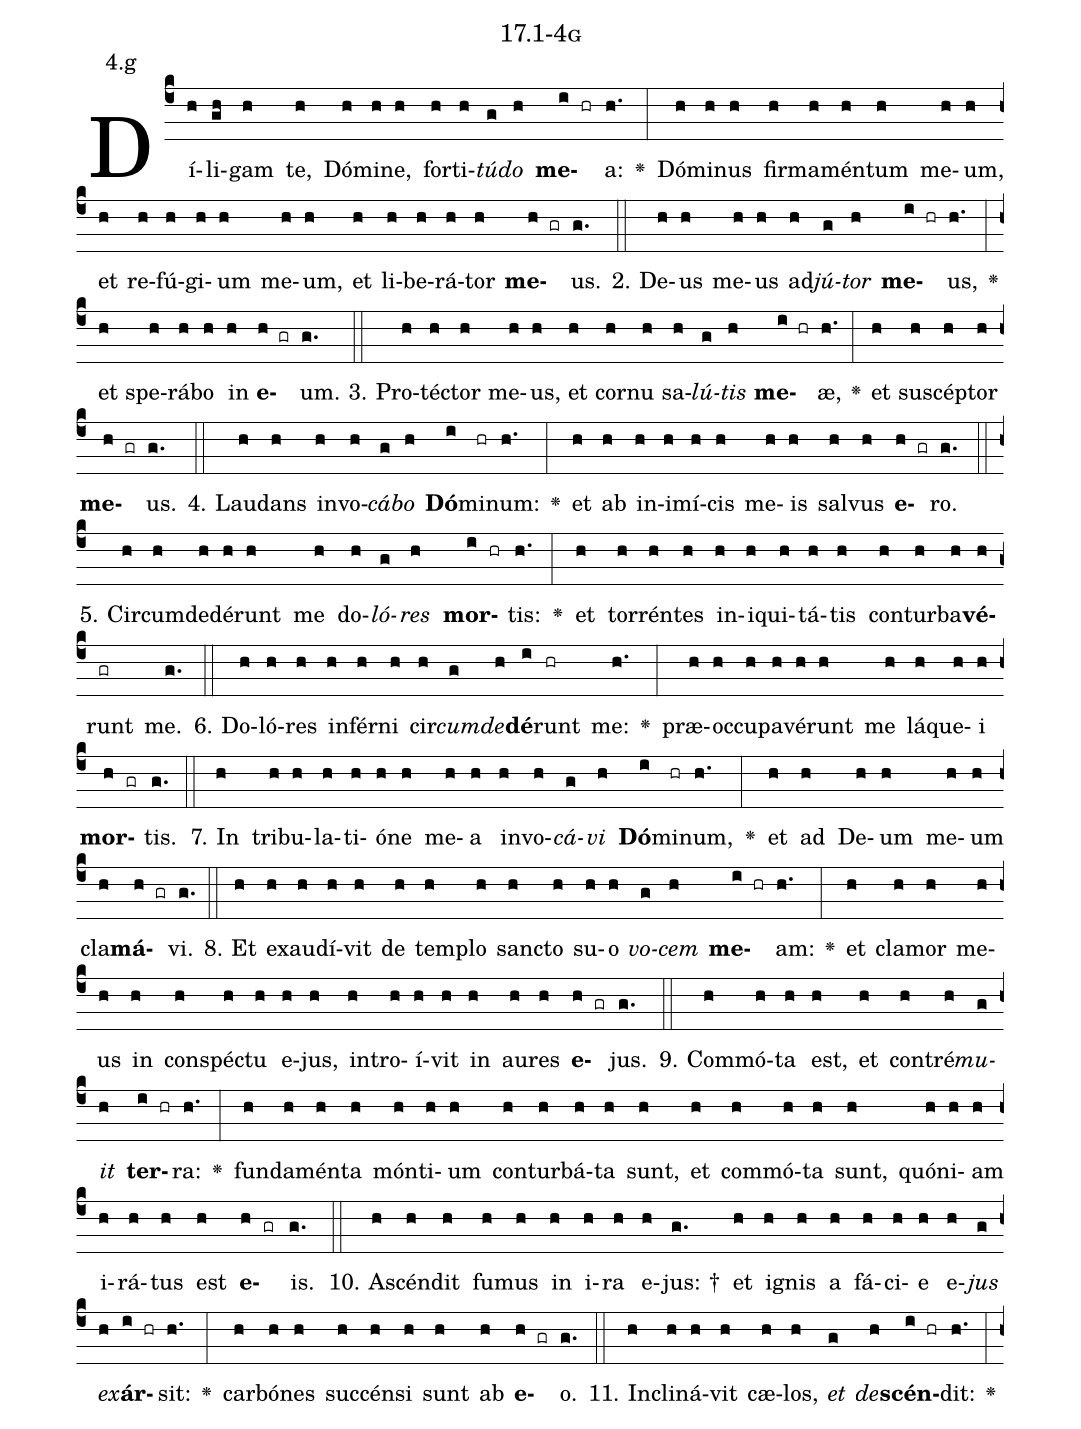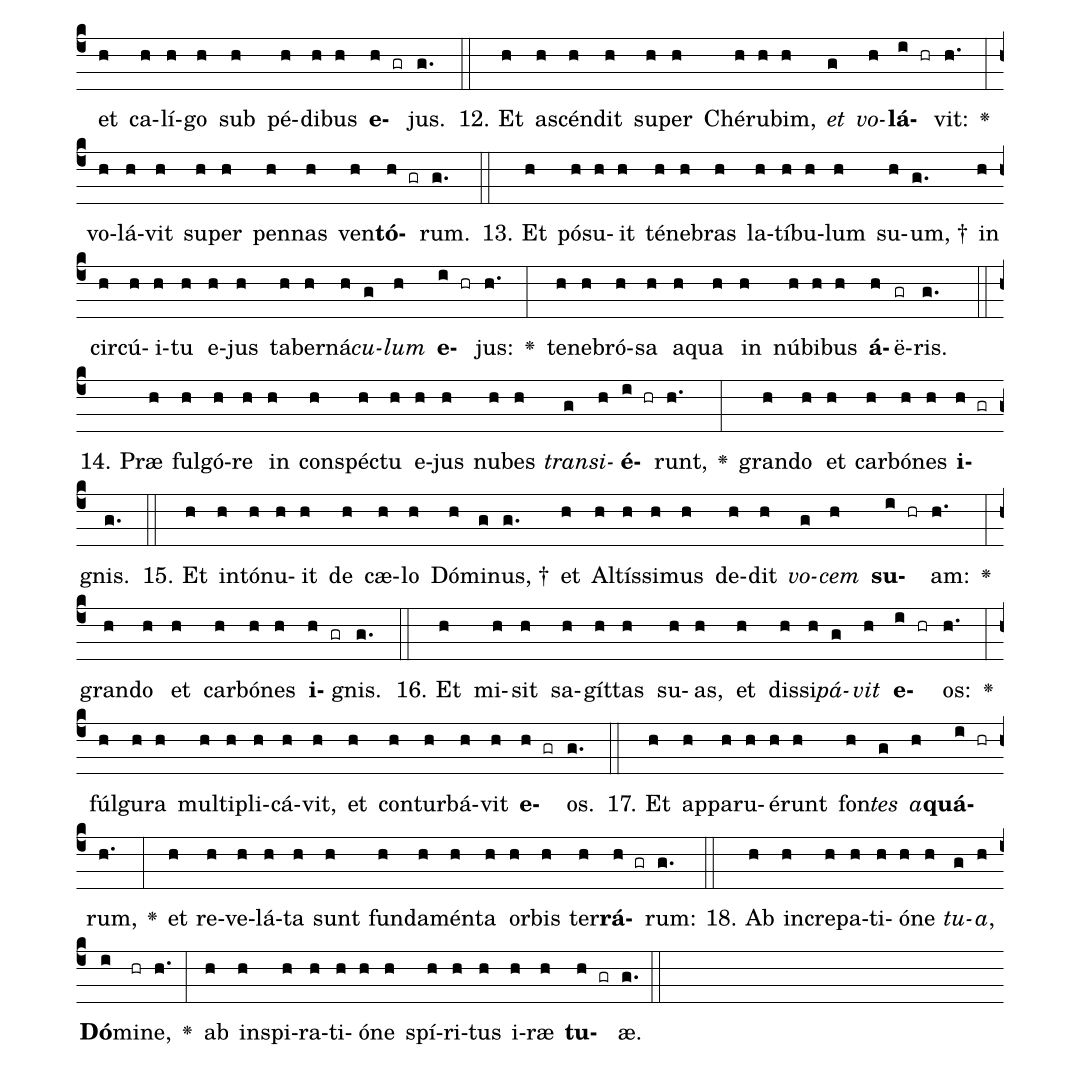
name: 17.1-4g;
annotation: 4.g;
%%
(c4)Dí(h)li(gh)gam(h) te,(h) Dó(h)mi(h)ne,(h) for(h)ti(h)<i>tú</i>(g)<i>do</i>(h) <b>me</b>(i hr)a:(h.) <v>\greheightstar</v>(:) Dó(h)mi(h)nus(h) fir(h)ma(h)mén(h)tum(h) me(h)um,(h) et(h) re(h)fú(h)gi(h)um(h) me(h)um,(h) et(h) li(h)be(h)rá(h)tor(h) <b>me</b>(h gr)us.(g.) (::)
2. De(h)us(h) me(h)us(h) ad(h)<i>jú</i>(g)<i>tor</i>(h) <b>me</b>(i hr)us,(h.) <v>\greheightstar</v>(:) et(h) spe(h)rá(h)bo(h) in(h) <b>e</b>(h gr)um.(g.) (::)
3. Pro(h)téc(h)tor(h) me(h)us,(h) et(h) cor(h)nu(h) sa(h)<i>lú</i>(g)<i>tis</i>(h) <b>me</b>(i hr)æ,(h.) <v>\greheightstar</v>(:) et(h) su(h)scép(h)tor(h) <b>me</b>(h gr)us.(g.) (::)
4. Lau(h)dans(h) in(h)vo(h)<i>cá</i>(g)<i>bo</i>(h) <b>Dó</b>(i)mi(hr)num:(h.) <v>\greheightstar</v>(:) et(h) ab(h) in(h)i(h)mí(h)cis(h) me(h)is(h) sal(h)vus(h) <b>e</b>(h gr)ro.(g.) (::)
5. Cir(h)cum(h)de(h)dé(h)runt(h) me(h) do(h)<i>ló</i>(g)<i>res</i>(h) <b>mor</b>(i hr)tis:(h.) <v>\greheightstar</v>(:) et(h) tor(h)rén(h)tes(h) in(h)i(h)qui(h)tá(h)tis(h) con(h)tur(h)ba(h)<b>vé</b>(h)runt(gr) me.(g.) (::)
6. Do(h)ló(h)res(h) in(h)fér(h)ni(h) cir(h)<i>cum</i>(g)<i>de</i>(h)<b>dé</b>(i)runt(hr) me:(h.) <v>\greheightstar</v>(:) præ(h)oc(h)cu(h)pa(h)vé(h)runt(h) me(h) lá(h)que(h)i(h) <b>mor</b>(h gr)tis.(g.) (::)
7. In(h) tri(h)bu(h)la(h)ti(h)ó(h)ne(h) me(h)a(h) in(h)vo(h)<i>cá</i>(g)<i>vi</i>(h) <b>Dó</b>(i)mi(hr)num,(h.) <v>\greheightstar</v>(:) et(h) ad(h) De(h)um(h) me(h)um(h) cla(h)<b>má</b>(h gr)vi.(g.) (::)
8. Et(h) ex(h)au(h)dí(h)vit(h) de(h) tem(h)plo(h) sanc(h)to(h) su(h)o(h) <i>vo</i>(g)<i>cem</i>(h) <b>me</b>(i hr)am:(h.) <v>\greheightstar</v>(:) et(h) cla(h)mor(h) me(h)us(h) in(h) con(h)spéc(h)tu(h) e(h)jus,(h) in(h)tro(h)í(h)vit(h) in(h) au(h)res(h) <b>e</b>(h gr)jus.(g.) (::)
9. Com(h)mó(h)ta(h) est,(h) et(h) con(h)tré(h)<i>mu</i>(g)<i>it</i>(h) <b>ter</b>(i hr)ra:(h.) <v>\greheightstar</v>(:) fun(h)da(h)mén(h)ta(h) món(h)ti(h)um(h) con(h)tur(h)bá(h)ta(h) sunt,(h) et(h) com(h)mó(h)ta(h) sunt,(h) quón(h)i(h)am(h) i(h)rá(h)tus(h) est(h) <b>e</b>(h gr)is.(g.) (::)
10. A(h)scén(h)dit(h) fu(h)mus(h) in(h) i(h)ra(h) e(h)jus: †(g.) et(h) i(h)gnis(h) a(h) fá(h)ci(h)e(h) e(h)<i>jus</i>(g) <i>ex</i>(h)<b>ár</b>(i hr)sit:(h.) <v>\greheightstar</v>(:) car(h)bó(h)nes(h) suc(h)cén(h)si(h) sunt(h) ab(h) <b>e</b>(h gr)o.(g.) (::)
11. In(h)cli(h)ná(h)vit(h) cæ(h)los,(h) <i>et</i>(g) <i>de</i>(h)<b>scén</b>(i hr)dit:(h.) <v>\greheightstar</v>(:) et(h) ca(h)lí(h)go(h) sub(h) pé(h)di(h)bus(h) <b>e</b>(h gr)jus.(g.) (::)
12. Et(h) a(h)scén(h)dit(h) su(h)per(h) Ché(h)ru(h)bim,(h) <i>et</i>(g) <i>vo</i>(h)<b>lá</b>(i hr)vit:(h.) <v>\greheightstar</v>(:) vo(h)lá(h)vit(h) su(h)per(h) pen(h)nas(h) ven(h)<b>tó</b>(h gr)rum.(g.) (::)
13. Et(h) pó(h)su(h)it(h) té(h)ne(h)bras(h) la(h)tí(h)bu(h)lum(h) su(h)um, †(g.) in(h) cir(h)cú(h)i(h)tu(h) e(h)jus(h) ta(h)ber(h)ná(h)<i>cu</i>(g)<i>lum</i>(h) <b>e</b>(i hr)jus:(h.) <v>\greheightstar</v>(:) te(h)ne(h)bró(h)sa(h) a(h)qua(h) in(h) nú(h)bi(h)bus(h) <b>á</b>(h)ë(gr)ris.(g.) (::)
14. Præ(h) ful(h)gó(h)re(h) in(h) con(h)spéc(h)tu(h) e(h)jus(h) nu(h)bes(h) <i>trans</i>(g)<i>i</i>(h)<b>é</b>(i hr)runt,(h.) <v>\greheightstar</v>(:) gran(h)do(h) et(h) car(h)bó(h)nes(h) <b>i</b>(h gr)gnis.(g.) (::)
15. Et(h) in(h)tó(h)nu(h)it(h) de(h) cæ(h)lo(h) Dó(h)mi(g)nus, †(g.) et(h) Al(h)tís(h)si(h)mus(h) de(h)dit(h) <i>vo</i>(g)<i>cem</i>(h) <b>su</b>(i hr)am:(h.) <v>\greheightstar</v>(:) gran(h)do(h) et(h) car(h)bó(h)nes(h) <b>i</b>(h gr)gnis.(g.) (::)
16. Et(h) mi(h)sit(h) sa(h)gít(h)tas(h) su(h)as,(h) et(h) dis(h)si(h)<i>pá</i>(g)<i>vit</i>(h) <b>e</b>(i hr)os:(h.) <v>\greheightstar</v>(:) fúl(h)gu(h)ra(h) mul(h)ti(h)pli(h)cá(h)vit,(h) et(h) con(h)tur(h)bá(h)vit(h) <b>e</b>(h gr)os.(g.) (::)
17. Et(h) ap(h)pa(h)ru(h)é(h)runt(h) fon(h)<i>tes</i>(g) <i>a</i>(h)<b>quá</b>(i hr)rum,(h.) <v>\greheightstar</v>(:) et(h) re(h)ve(h)lá(h)ta(h) sunt(h) fun(h)da(h)mén(h)ta(h) or(h)bis(h) ter(h)<b>rá</b>(h gr)rum:(g.) (::)
18. Ab(h) in(h)cre(h)pa(h)ti(h)ó(h)ne(h) <i>tu</i>(g)<i>a</i>,(h) <b>Dó</b>(i)mi(hr)ne,(h.) <v>\greheightstar</v>(:) ab(h) in(h)spi(h)ra(h)ti(h)ó(h)ne(h) spí(h)ri(h)tus(h) i(h)ræ(h) <b>tu</b>(h gr)æ.(g.) (::)
